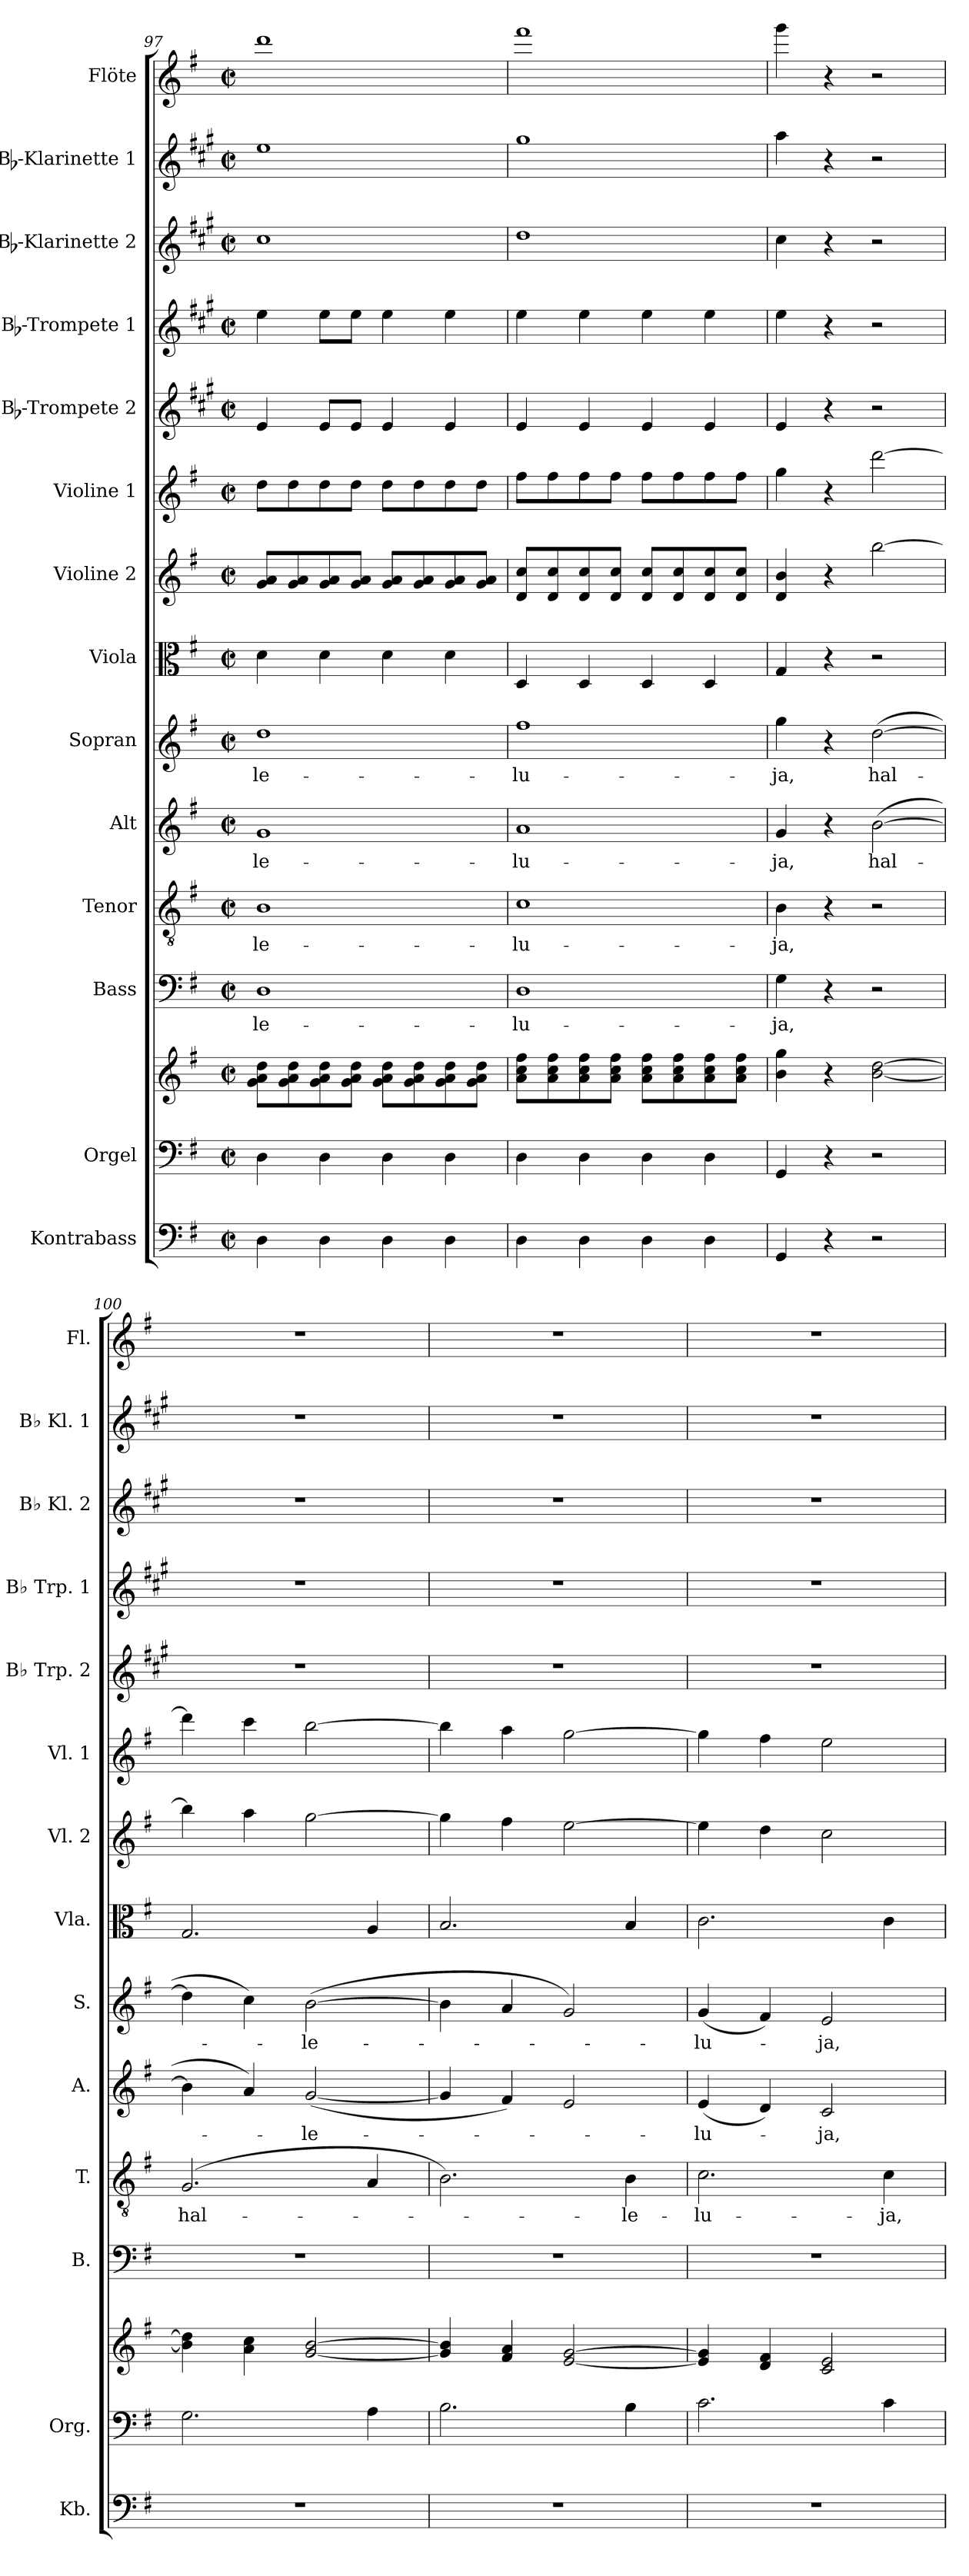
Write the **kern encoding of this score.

**kern	**kern	**kern	**kern	**text	**kern	**text	**kern	**text	**kern	**text	**kern	**kern	**kern	**kern	**kern	**kern	**kern	**kern
*part14	*part13	*part13	*part12	*part12	*part11	*part11	*part10	*part10	*part9	*part9	*part8	*part7	*part6	*part5	*part4	*part3	*part2	*part1
*staff15	*staff14	*staff13	*staff12	*staff12	*staff11	*staff11	*staff10	*staff10	*staff9	*staff9	*staff8	*staff7	*staff6	*staff5	*staff4	*staff3	*staff2	*staff1
*I"Kontrabass	*I"Orgel	*	*I"Bass	*	*I"Tenor	*	*I"Alt	*	*I"Sopran	*	*I"Viola	*I"Violine 2	*I"Violine 1	*I"Bb-Trompete 2	*I"Bb-Trompete 1	*I"Bb-Klarinette 2	*I"Bb-Klarinette 1	*I"Flöte
*I'Kb.	*I'Org.	*	*I'B.	*	*I'T.	*	*I'A.	*	*I'S.	*	*I'Vla.	*I'Vl. 2	*I'Vl. 1	*I'Bb Trp. 2	*I'Bb Trp. 1	*I'Bb Kl. 2	*I'Bb Kl. 1	*I'Fl.
*clefF4	*clefF4	*clefG2	*clefF4	*	*clefGv2	*	*clefG2	*	*clefG2	*	*clefC3	*clefG2	*clefG2	*clefG2	*clefG2	*clefG2	*clefG2	*clefG2
*ITrd7c12	*	*	*	*	*	*	*	*	*	*	*	*	*	*ITrd1c2	*ITrd1c2	*ITrd1c2	*ITrd1c2	*
*k[f#]	*k[f#]	*k[f#]	*k[f#]	*	*k[f#]	*	*k[f#]	*	*k[f#]	*	*k[f#]	*k[f#]	*k[f#]	*k[f#]	*k[f#]	*k[f#]	*k[f#]	*k[f#]
*G:	*G:	*G:	*G:	*	*G:	*	*G:	*	*G:	*	*G:	*G:	*G:	*G:	*G:	*G:	*G:	*G:
*M2/2	*M2/2	*M2/2	*M2/2	*	*M2/2	*	*M2/2	*	*M2/2	*	*M2/2	*M2/2	*M2/2	*M2/2	*M2/2	*M2/2	*M2/2	*M2/2
*met(c|)	*met(c|)	*met(c|)	*met(c|)	*	*met(c|)	*	*met(c|)	*	*met(c|)	*	*met(c|)	*met(c|)	*met(c|)	*met(c|)	*met(c|)	*met(c|)	*met(c|)	*met(c|)
=97	=97	=97	=97	=97	=97	=97	=97	=97	=97	=97	=97	=97	=97	=97	=97	=97	=97	=97
!	!	!	!	!LO:LY:b	!	!LO:LY:b	!	!LO:LY:b	!	!LO:LY:b	!	!	!	!	!	!	!	!
4DD\	4D\	8g\ 8a\ 8dd\L	1D	-le-	1B	-le-	1g	-le-	1dd	-le-	4d\	8g/ 8a/L	8dd\L	4d/	4dd\	1b	1dd	1ddd
.	.	8g\ 8a\ 8dd\	.	.	.	.	.	.	.	.	.	8g/ 8a/	8dd\	.	.	.	.	.
4DD\	4D\	8g\ 8a\ 8dd\	.	.	.	.	.	.	.	.	4d\	8g/ 8a/	8dd\	8d/L	8dd\L	.	.	.
.	.	8g\ 8a\ 8dd\J	.	.	.	.	.	.	.	.	.	8g/ 8a/J	8dd\J	8d/J	8dd\J	.	.	.
4DD\	4D\	8g\ 8a\ 8dd\L	.	.	.	.	.	.	.	.	4d\	8g/ 8a/L	8dd\L	4d/	4dd\	.	.	.
.	.	8g\ 8a\ 8dd\	.	.	.	.	.	.	.	.	.	8g/ 8a/	8dd\	.	.	.	.	.
4DD\	4D\	8g\ 8a\ 8dd\	.	.	.	.	.	.	.	.	4d\	8g/ 8a/	8dd\	4d/	4dd\	.	.	.
.	.	8g\ 8a\ 8dd\J	.	.	.	.	.	.	.	.	.	8g/ 8a/J	8dd\J	.	.	.	.	.
=98	=98	=98	=98	=98	=98	=98	=98	=98	=98	=98	=98	=98	=98	=98	=98	=98	=98	=98
!	!	!	!	!LO:LY:b	!	!LO:LY:b	!	!LO:LY:b	!	!LO:LY:b	!	!	!	!	!	!	!	!
4DD\	4D\	8a\ 8cc\ 8ff#\L	1D	-lu-	1c	-lu-	1a	-lu-	1ff#	-lu-	4D/	8d/ 8cc/L	8ff#\L	4d/	4dd\	1cc	1ff#	1fff#
.	.	8a\ 8cc\ 8ff#\	.	.	.	.	.	.	.	.	.	8d/ 8cc/	8ff#\	.	.	.	.	.
4DD\	4D\	8a\ 8cc\ 8ff#\	.	.	.	.	.	.	.	.	4D/	8d/ 8cc/	8ff#\	4d/	4dd\	.	.	.
.	.	8a\ 8cc\ 8ff#\J	.	.	.	.	.	.	.	.	.	8d/ 8cc/J	8ff#\J	.	.	.	.	.
4DD\	4D\	8a\ 8cc\ 8ff#\L	.	.	.	.	.	.	.	.	4D/	8d/ 8cc/L	8ff#\L	4d/	4dd\	.	.	.
.	.	8a\ 8cc\ 8ff#\	.	.	.	.	.	.	.	.	.	8d/ 8cc/	8ff#\	.	.	.	.	.
4DD\	4D\	8a\ 8cc\ 8ff#\	.	.	.	.	.	.	.	.	4D/	8d/ 8cc/	8ff#\	4d/	4dd\	.	.	.
.	.	8a\ 8cc\ 8ff#\J	.	.	.	.	.	.	.	.	.	8d/ 8cc/J	8ff#\J	.	.	.	.	.
=99	=99	=99	=99	=99	=99	=99	=99	=99	=99	=99	=99	=99	=99	=99	=99	=99	=99	=99
!	!	!	!	!LO:LY:b	!	!LO:LY:b	!	!LO:LY:b	!	!LO:LY:b	!	!	!	!	!	!	!	!
4GGG/	4GG/	4b\ 4gg\	4G\	-ja,	4B\	-ja,	4g/	-ja,	4gg\	-ja,	4G/	4d/ 4b/	4gg\	4d/	4dd\	4b\	4gg\	4ggg\
4r	4r	4r	4r	.	4r	.	4r	.	4r	.	4r	4r	4r	4r	4r	4r	4r	4r
!	!	!	!	!	!	!	!	!LO:LY:b	!	!LO:LY:b	!	!	!	!	!	!	!	!
2r	2r	[2b\ [2dd\	2r	.	2r	.	(>[2b\	hal-	(>[2dd\	hal-	2r	[2bb\	[2ddd\	2r	2r	2r	2r	2r
=100	=100	=100	=100	=100	=100	=100	=100	=100	=100	=100	=100	=100	=100	=100	=100	=100	=100	=100
!	!	!	!	!	!	!LO:LY:b	!	!	!	!	!	!	!	!	!	!	!	!
1r	2.G\	4b\] 4dd\]	1r	.	(2.G/	hal-	4b\]	.	4dd\]	.	2.G/	4bb\]	4ddd\]	1r	1r	1r	1r	1r
.	.	4a\ 4cc\	.	.	.	.	4a/)	.	4cc\)	.	.	4aa\	4ccc\	.	.	.	.	.
!	!	!	!	!	!	!	!	!LO:LY:b	!	!LO:LY:b	!	!	!	!	!	!	!	!
.	.	[2g/ [2b/	.	.	.	.	(<[2g/	-le-	(>[2b\	-le-	.	[2gg\	[2bb\	.	.	.	.	.
.	4A\	.	.	.	4A/	.	.	.	.	.	4A/	.	.	.	.	.	.	.
=101	=101	=101	=101	=101	=101	=101	=101	=101	=101	=101	=101	=101	=101	=101	=101	=101	=101	=101
1r	2.B\	4g/] 4b/]	1r	.	2.B\)	.	4g/]	.	4b\]	.	2.B/	4gg\]	4bb\]	1r	1r	1r	1r	1r
.	.	4f#/ 4a/	.	.	.	.	4f#/)	.	4a/	.	.	4ff#\	4aa\	.	.	.	.	.
.	.	[2e/ [2g/	.	.	.	.	2e/	.	2g/)	.	.	[2ee\	[2gg\	.	.	.	.	.
!	!	!	!	!	!	!LO:LY:b	!	!	!	!	!	!	!	!	!	!	!	!
.	4B\	.	.	.	4B\	-le-	.	.	.	.	4B/	.	.	.	.	.	.	.
=102	=102	=102	=102	=102	=102	=102	=102	=102	=102	=102	=102	=102	=102	=102	=102	=102	=102	=102
!	!	!	!	!	!	!LO:LY:b	!	!LO:LY:b	!	!LO:LY:b	!	!	!	!	!	!	!	!
1r	2.c\	4e/] 4g/]	1r	.	2.c\	-lu-	(<4e/	-lu-	(<4g/	-lu-	2.c\	4ee\]	4gg\]	1r	1r	1r	1r	1r
.	.	4d/ 4f#/	.	.	.	.	4d/)	.	4f#/)	.	.	4dd\	4ff#\	.	.	.	.	.
!	!	!	!	!	!	!	!	!LO:LY:b	!	!LO:LY:b	!	!	!	!	!	!	!	!
.	.	2c/ 2e/	.	.	.	.	2c/	-ja,	2e/	-ja,	.	2cc\	2ee\	.	.	.	.	.
!	!	!	!	!	!	!LO:LY:b	!	!	!	!	!	!	!	!	!	!	!	!
.	4c\	.	.	.	4c\	-ja,	.	.	.	.	4c\	.	.	.	.	.	.	.
=	=	=	=	=	=	=	=	=	=	=	=	=	=	=	=	=	=	=
*-	*-	*-	*-	*-	*-	*-	*-	*-	*-	*-	*-	*-	*-	*-	*-	*-	*-	*-
